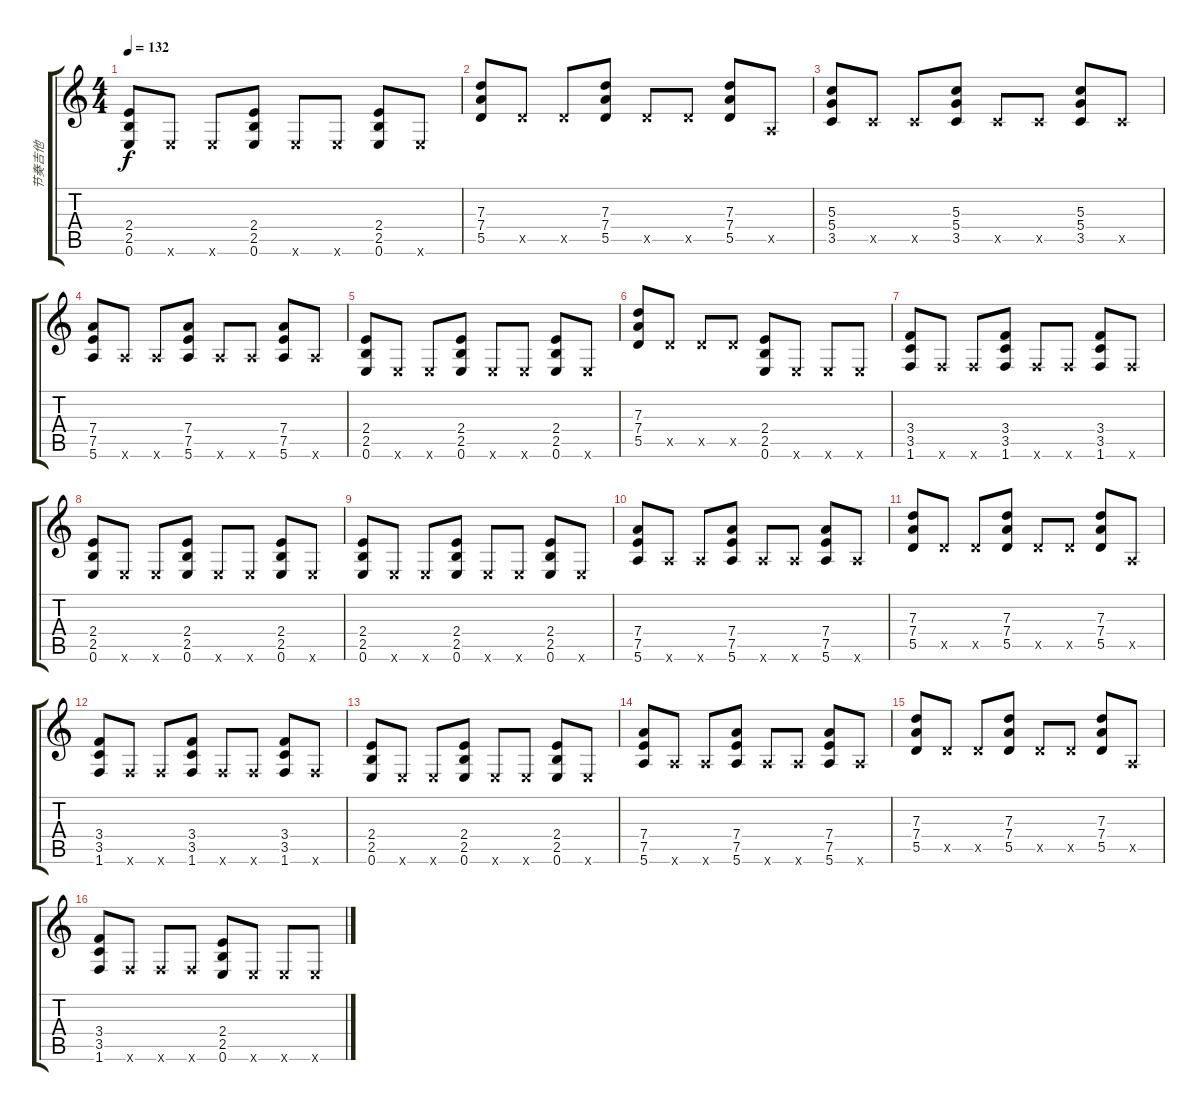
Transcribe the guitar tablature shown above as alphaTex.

\track ("节奏吉他" "节奏吉他") {instrument distortionguitar}
\staff {score tabs}
\tuning (E4 B3 G3 D3 A2 E2) {hide}
\ts (4 4)
\tempo 132
\clef g2
\ks c
(2.4 2.5 0.6).8{dy f} 0.6{x}.8 0.6{x}.8 (2.4 2.5 0.6).8 0.6{x}.8 0.6{x}.8 (2.4 2.5 0.6).8 0.6{x}.8 |
(7.3 7.4 5.5).8 5.5{x}.8 5.5{x}.8 (7.3 7.4 5.5).8 5.5{x}.8 5.5{x}.8 (7.3 7.4 5.5).8 0.5{x}.8 |
(5.3 5.4 3.5).8 3.5{x}.8 3.5{x}.8 (5.3 5.4 3.5).8 3.5{x}.8 3.5{x}.8 (5.3 5.4 3.5).8 3.5{x}.8 |
(7.4 7.5 5.6).8 5.6{x}.8 5.6{x}.8 (7.4 7.5 5.6).8 5.6{x}.8 5.6{x}.8 (7.4 7.5 5.6).8 5.6{x}.8 |
(2.4 2.5 0.6).8 0.6{x}.8 0.6{x}.8 (2.4 2.5 0.6).8 0.6{x}.8 0.6{x}.8 (2.4 2.5 0.6).8 0.6{x}.8 |
(7.3 7.4 5.5).8 5.5{x}.8 5.5{x}.8 5.5{x}.8 (2.4 2.5 0.6).8 0.6{x}.8 0.6{x}.8 0.6{x}.8 |
(3.4 3.5 1.6).8 1.6{x}.8 1.6{x}.8 (3.4 3.5 1.6).8 1.6{x}.8 1.6{x}.8 (3.4 3.5 1.6).8 1.6{x}.8 |
(2.4 2.5 0.6).8 0.6{x}.8 0.6{x}.8 (2.4 2.5 0.6).8 0.6{x}.8 0.6{x}.8 (2.4 2.5 0.6).8 0.6{x}.8 |
(2.4 2.5 0.6).8 0.6{x}.8 0.6{x}.8 (2.4 2.5 0.6).8 0.6{x}.8 0.6{x}.8 (2.4 2.5 0.6).8 0.6{x}.8 |
(7.4 7.5 5.6).8 5.6{x}.8 5.6{x}.8 (7.4 7.5 5.6).8 5.6{x}.8 5.6{x}.8 (7.4 7.5 5.6).8 5.6{x}.8 |
(7.3 7.4 5.5).8 5.5{x}.8 5.5{x}.8 (7.3 7.4 5.5).8 5.5{x}.8 5.5{x}.8 (7.3 7.4 5.5).8 0.5{x}.8 |
(3.4 3.5 1.6).8 1.6{x}.8 1.6{x}.8 (3.4 3.5 1.6).8 1.6{x}.8 1.6{x}.8 (3.4 3.5 1.6).8 1.6{x}.8 |
(2.4 2.5 0.6).8 0.6{x}.8 0.6{x}.8 (2.4 2.5 0.6).8 0.6{x}.8 0.6{x}.8 (2.4 2.5 0.6).8 0.6{x}.8 |
(7.4 7.5 5.6).8 5.6{x}.8 5.6{x}.8 (7.4 7.5 5.6).8 5.6{x}.8 5.6{x}.8 (7.4 7.5 5.6).8 5.6{x}.8 |
(7.3 7.4 5.5).8 5.5{x}.8 5.5{x}.8 (7.3 7.4 5.5).8 5.5{x}.8 5.5{x}.8 (7.3 7.4 5.5).8 0.5{x}.8 |
(3.4 3.5 1.6).8 1.6{x}.8 1.6{x}.8 1.6{x}.8 (2.4 2.5 0.6).8 0.6{x}.8 0.6{x}.8 0.6{x}.8
